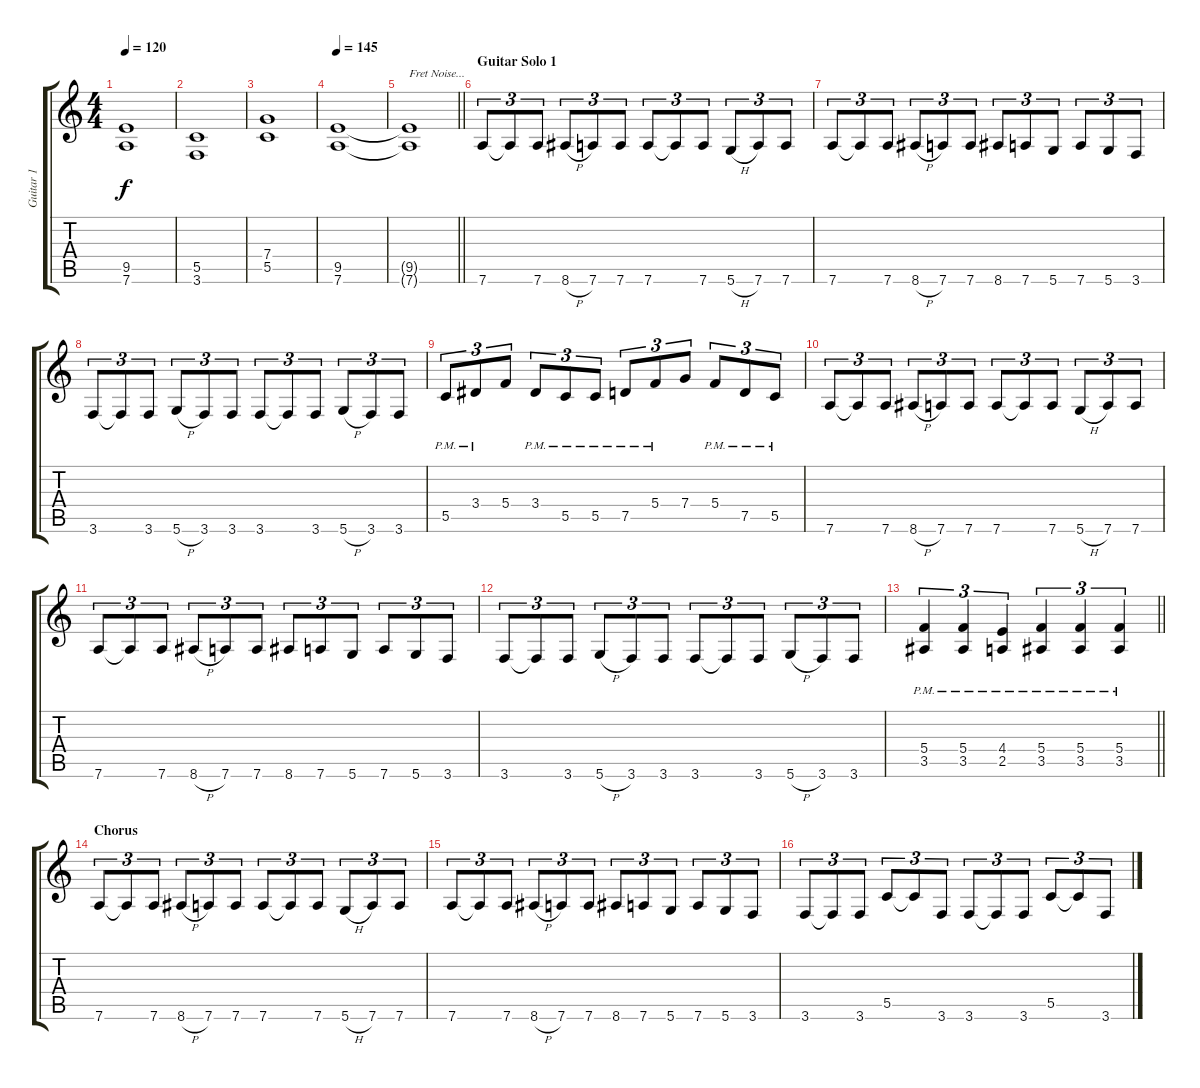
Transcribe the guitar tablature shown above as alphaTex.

\track ("Guitar 1" "Guitar 1") {instrument distortionguitar}
\staff {score tabs}
\tuning (D4 A3 F3 C3 G2 D2) {hide}
\ts (4 4)
\tempo 120
\clef g2
\ks c
(9.5{t} 7.6{t}).1{dy f} |
(5.5 3.6).1 |
(7.4 5.5).1 |
\tempo 145
(9.5 7.6).1 |
\barLineRight lightlight
(9.5{t} 7.6{t}).1{txt "Fret Noise..."} |
\section ("" "Guitar Solo 1")
7.6.8{tu (3 2) volume 9} 7.6{t}.8{tu (3 2)} 7.6.8{tu (3 2)} 8.6{h}.8{tu (3 2)} 7.6.8{tu (3 2)} 7.6.8{tu (3 2)} 7.6.8{tu (3 2)} 7.6{t}.8{tu (3 2)} 7.6.8{tu (3 2)} 5.6{h}.8{tu (3 2)} 7.6.8{tu (3 2)} 7.6.8{tu (3 2)} |
7.6.8{tu (3 2)} 7.6{t}.8{tu (3 2)} 7.6.8{tu (3 2)} 8.6{h}.8{tu (3 2)} 7.6.8{tu (3 2)} 7.6.8{tu (3 2)} 8.6.8{tu (3 2)} 7.6.8{tu (3 2)} 5.6.8{tu (3 2)} 7.6.8{tu (3 2)} 5.6.8{tu (3 2)} 3.6.8{tu (3 2)} |
3.6.8{tu (3 2)} 3.6{t}.8{tu (3 2)} 3.6.8{tu (3 2)} 5.6{h}.8{tu (3 2)} 3.6.8{tu (3 2)} 3.6.8{tu (3 2)} 3.6.8{tu (3 2)} 3.6{t}.8{tu (3 2)} 3.6.8{tu (3 2)} 5.6{h}.8{tu (3 2)} 3.6.8{tu (3 2)} 3.6.8{tu (3 2)} |
5.5{pm}.8{tu (3 2)} 3.4{pm}.8{tu (3 2)} 5.4.8{tu (3 2)} 3.4{pm}.8{tu (3 2)} 5.5{pm}.8{tu (3 2)} 5.5{pm}.8{tu (3 2)} 7.5{pm}.8{tu (3 2)} 5.4{pm}.8{tu (3 2)} 7.4.8{tu (3 2)} 5.4{pm}.8{tu (3 2)} 7.5{pm}.8{tu (3 2)} 5.5{pm}.8{tu (3 2)} |
7.6.8{tu (3 2)} 7.6{t}.8{tu (3 2)} 7.6.8{tu (3 2)} 8.6{h}.8{tu (3 2)} 7.6.8{tu (3 2)} 7.6.8{tu (3 2)} 7.6.8{tu (3 2)} 7.6{t}.8{tu (3 2)} 7.6.8{tu (3 2)} 5.6{h}.8{tu (3 2)} 7.6.8{tu (3 2)} 7.6.8{tu (3 2)} |
7.6.8{tu (3 2)} 7.6{t}.8{tu (3 2)} 7.6.8{tu (3 2)} 8.6{h}.8{tu (3 2)} 7.6.8{tu (3 2)} 7.6.8{tu (3 2)} 8.6.8{tu (3 2)} 7.6.8{tu (3 2)} 5.6.8{tu (3 2)} 7.6.8{tu (3 2)} 5.6.8{tu (3 2)} 3.6.8{tu (3 2)} |
3.6.8{tu (3 2)} 3.6{t}.8{tu (3 2)} 3.6.8{tu (3 2)} 5.6{h}.8{tu (3 2)} 3.6.8{tu (3 2)} 3.6.8{tu (3 2)} 3.6.8{tu (3 2)} 3.6{t}.8{tu (3 2)} 3.6.8{tu (3 2)} 5.6{h}.8{tu (3 2)} 3.6.8{tu (3 2)} 3.6.8{tu (3 2)} |
\barLineRight lightlight
(5.4{pm} 3.5{pm}).4{tu (3 2)} (5.4{pm} 3.5{pm}).4{tu (3 2)} (4.4{pm} 2.5{pm}).4{tu (3 2)} (5.4{pm} 3.5{pm}).4{tu (3 2)} (5.4{pm} 3.5{pm}).4{tu (3 2)} (5.4{pm} 3.5{pm}).4{tu (3 2)} |
\section ("" "Chorus")
7.6.8{tu (3 2) volume 13} 7.6{t}.8{tu (3 2)} 7.6.8{tu (3 2)} 8.6{h}.8{tu (3 2)} 7.6.8{tu (3 2)} 7.6.8{tu (3 2)} 7.6.8{tu (3 2)} 7.6{t}.8{tu (3 2)} 7.6.8{tu (3 2)} 5.6{h}.8{tu (3 2)} 7.6.8{tu (3 2)} 7.6.8{tu (3 2)} |
7.6.8{tu (3 2)} 7.6{t}.8{tu (3 2)} 7.6.8{tu (3 2)} 8.6{h}.8{tu (3 2)} 7.6.8{tu (3 2)} 7.6.8{tu (3 2)} 8.6.8{tu (3 2)} 7.6.8{tu (3 2)} 5.6.8{tu (3 2)} 7.6.8{tu (3 2)} 5.6.8{tu (3 2)} 3.6.8{tu (3 2)} |
3.6.8{tu (3 2)} 3.6{t}.8{tu (3 2)} 3.6.8{tu (3 2)} 5.5.8{tu (3 2)} 5.5{t}.8{tu (3 2)} 3.6.8{tu (3 2)} 3.6.8{tu (3 2)} 3.6{t}.8{tu (3 2)} 3.6.8{tu (3 2)} 5.5.8{tu (3 2)} 5.5{t}.8{tu (3 2)} 3.6.8{tu (3 2)}
